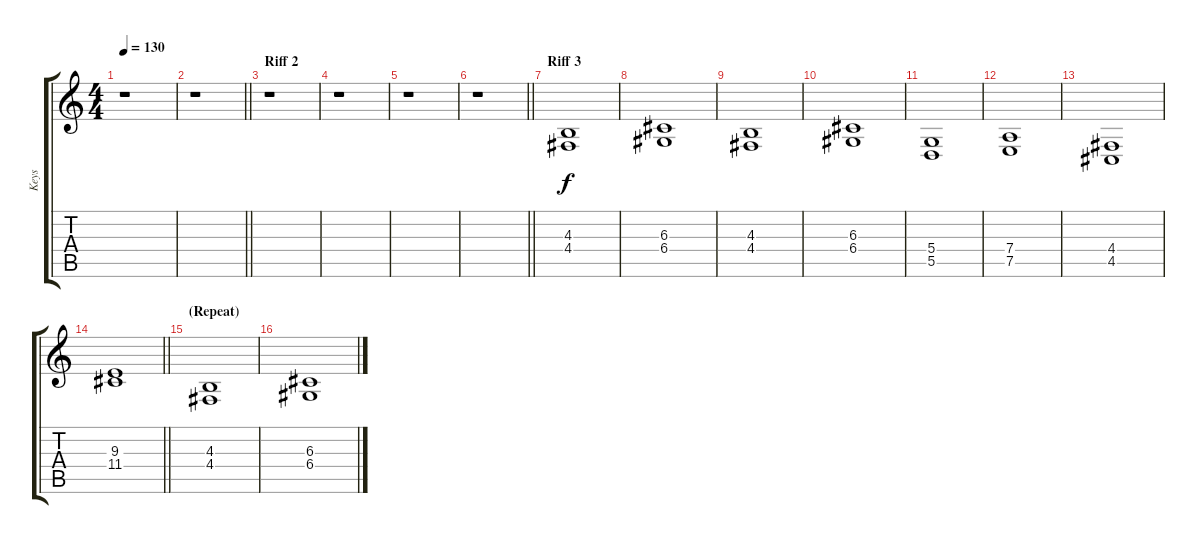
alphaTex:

\track ("Keys" "Keys") {instrument churchorgan}
\staff {score tabs}
\tuning (E4 B3 G3 D3 A2 E2) {hide}
\ts (4 4)
\tempo 130
\clef g2
\ks c
r.1{dy f} |
\barLineRight lightlight
r.1 |
\section ("" "Riff 2")
r.1 |
r.1 |
r.1 |
\barLineRight lightlight
r.1 |
\section ("" "Riff 3")
(4.3 4.4).1 |
(6.3 6.4).1 |
(4.3 4.4).1 |
(6.3 6.4).1 |
(5.4 5.5).1 |
(7.4 7.5).1 |
(4.4 4.5).1 |
\barLineRight lightlight
(9.3 11.4).1 |
\section ("" "(Repeat)")
(4.3 4.4).1 |
(6.3 6.4).1
